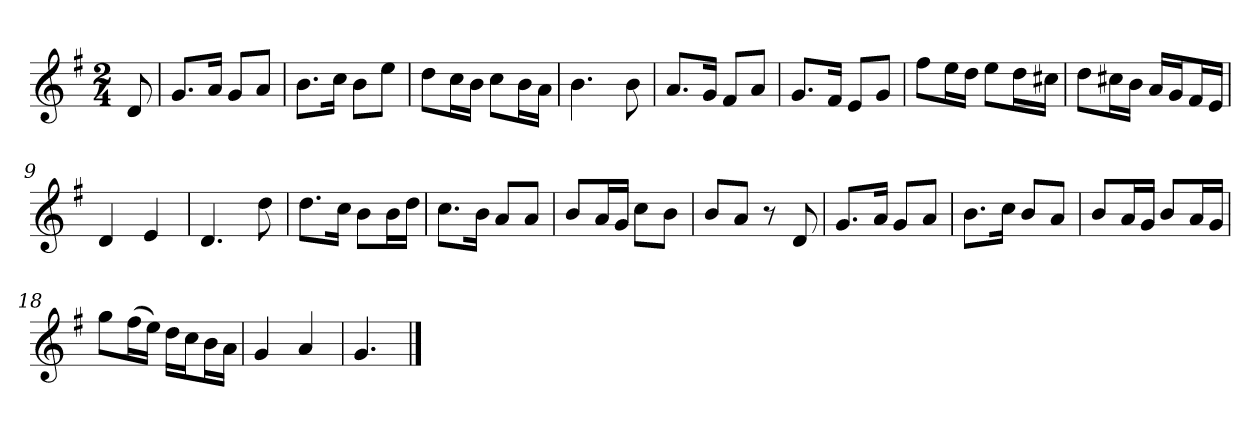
**kern
*part1
*staff1
*k[f#]
*M2/4
*MM120
=
8d
=1
8.gL
16aJk
8gL
8aJ
=2
8.bL
16ccJk
8bL
8eeJ
=3
8ddL
16ccL
16bJJ
8ccL
16bL
16aJJ
=4
4.b
8b
=5
8.aL
16gJk
8f#L
8aJ
=6
8.gL
16f#Jk
8eL
8gJ
=7
8ff#L
16eeL
16ddJJ
8eeL
16ddL
16cc#XJJ
=8
8ddL
16cc#XL
16bJJ
16aLL
16gJ
16f#L
16eJJ
=9
4d
4e
=10
4.d
8dd
=11
8.ddL
16ccJk
8bL
16bL
16ddJJ
=12
8.ccL
16bJk
8aL
8aJ
=13
8bL
16aL
16gJJ
8ccL
8bJ
=14
8bL
8aJ
8r
8d
=15
8.gL
16aJk
8gL
8aJ
=16
8.bL
16ccJk
8bL
8aJ
=17
8bL
16aL
16gJJ
8bL
16aL
16gJJ
=18
8ggL
(16ff#L
16eeJJ)
16ddLL
16ccJ
16bL
16aJJ
=19
4g
4a
=20
4.g
==
*-
